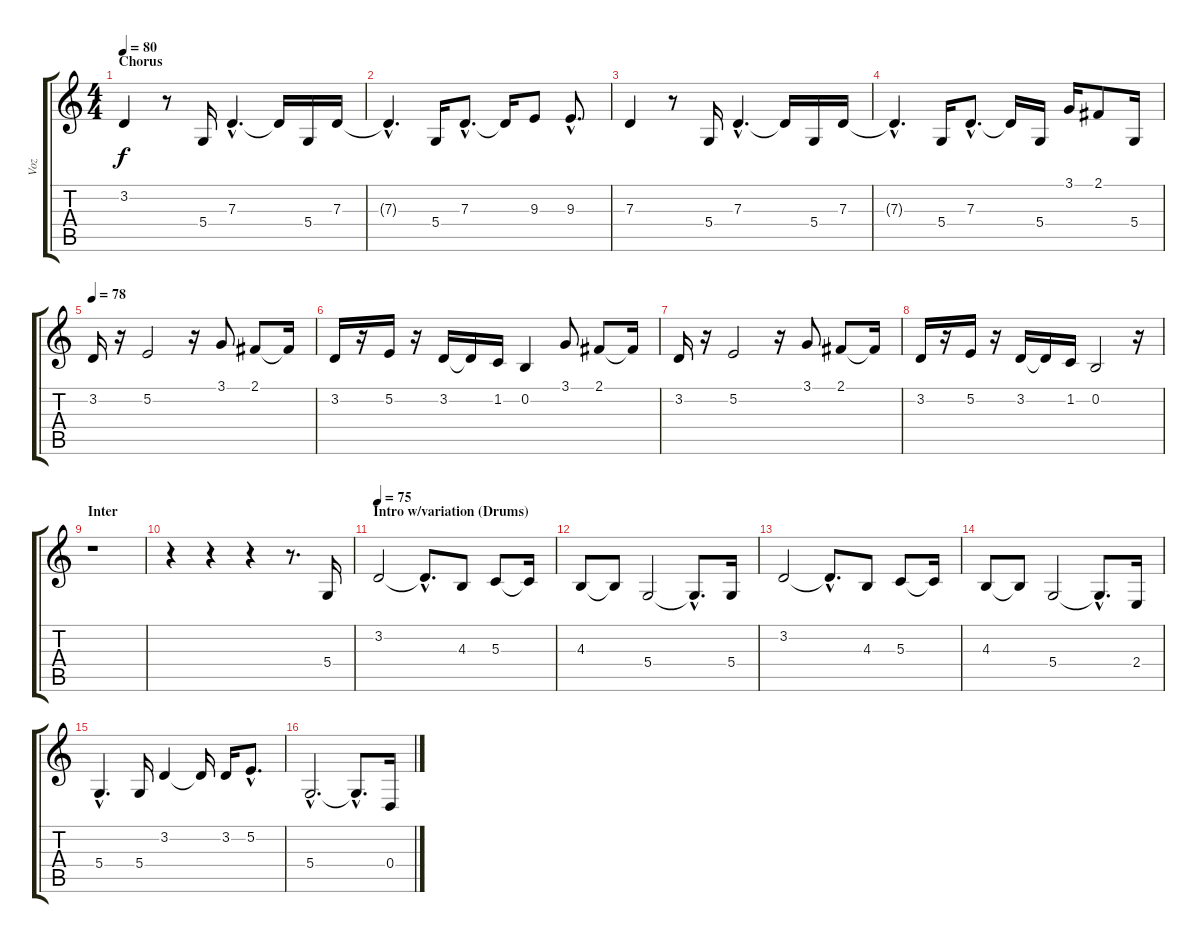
\track ("Voz" "Voz") {instrument voiceoohs}
\staff {score tabs}
\tuning (E4 B3 G3 D3 A2 E2) {hide}
\ts (4 4)
\section ("" "Chorus")
\tempo 80
\clef g2
\ks c
3.2{t}.4{dy f} r.8 5.4.16 7.3{hac}.4{d} 7.3{t}.16 5.4.16 7.3.16 |
7.3{hac t}.4{d} 5.4.16 7.3{hac}.8{d} 7.3{t}.16 9.3.8 9.3{hac}.8{d} |
7.3.4 r.8 5.4.16 7.3{hac}.4{d} 7.3{t}.16 5.4.16 7.3.16 |
7.3{hac t}.4{d} 5.4.16 7.3{hac}.8{d} 7.3{t}.16 5.4.16 3.1.16 2.1.8 5.4.16 |
\tempo 78
3.2.16 r.16 5.2.2 r.16 3.1.8 2.1.8 2.1{t}.16 |
3.2.16 r.16 5.2.16 r.16 3.2.16 3.2{t}.16 1.2.16 0.2.4 3.1.8 2.1.8 2.1{t}.16 |
3.2.16 r.16 5.2.2 r.16 3.1.8 2.1.8 2.1{t}.16 |
3.2.16 r.16 5.2.16 r.16 3.2.16 3.2{t}.16 1.2.16 0.2.2 r.16 |
\section ("" "Inter")
r.1 |
r.4 r.4 r.4 r.8{d} 5.4.16 |
\section ("" "Intro w/variation (Drums)")
\tempo 75
3.2.2 3.2{hac t}.8{d} 4.3.8 5.3.8 5.3{t}.16 |
4.3.8 4.3{t}.8 5.4.2 5.4{hac t}.8{d} 5.4.16 |
3.2.2 3.2{hac t}.8{d} 4.3.8 5.3.8 5.3{t}.16 |
4.3.8 4.3{t}.8 5.4.2 5.4{hac t}.8{d} 2.4.16 |
5.4{hac}.4{d} 5.4.16 3.2.4 3.2{t}.16 3.2.16 5.2{hac}.8{d} |
5.4{hac}.2{d} 5.4{hac t}.8{d} 0.4.16
